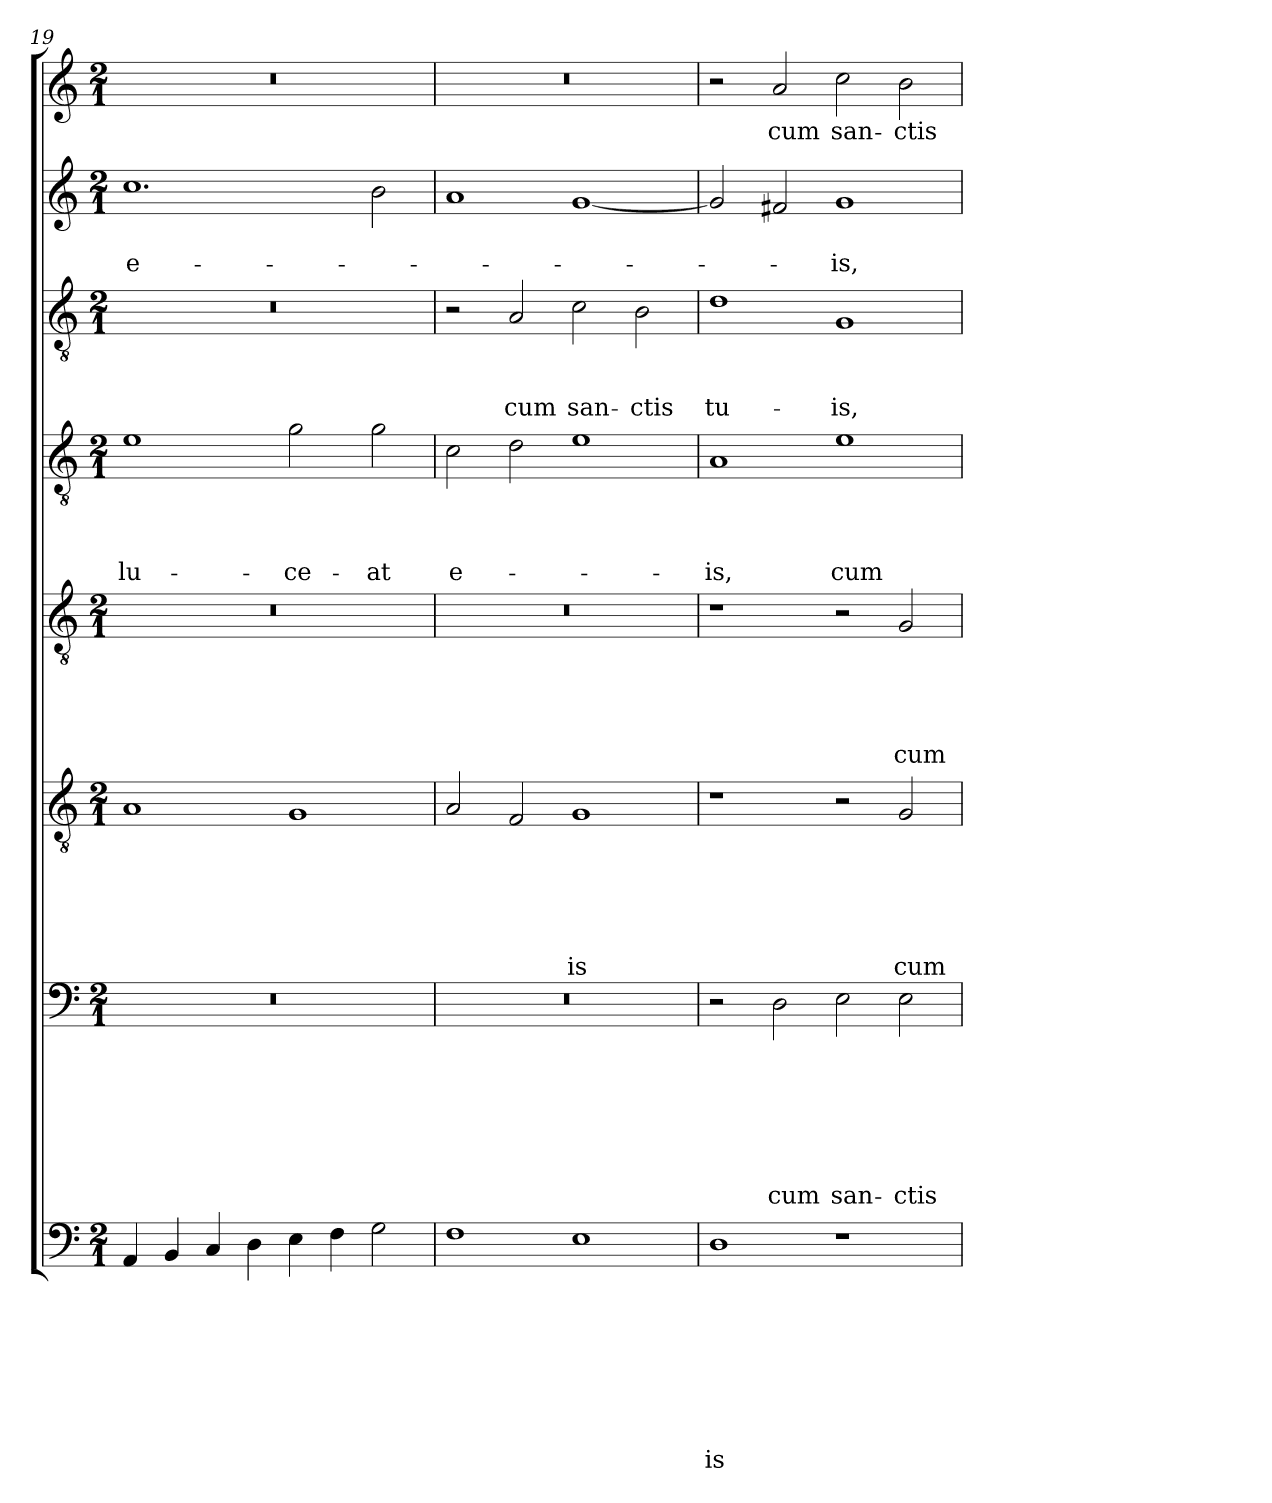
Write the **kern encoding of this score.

**kern	**text	**text	**text	**text	**text	**text	**text	**text	**kern	**text	**text	**text	**text	**text	**text	**text	**kern	**text	**text	**text	**text	**text	**text	**kern	**text	**text	**text	**text	**text	**kern	**text	**text	**text	**text	**kern	**text	**text	**text	**kern	**text	**text	**kern	**text
*part8	*part8	*part8	*part8	*part8	*part8	*part8	*part8	*part8	*part7	*part7	*part7	*part7	*part7	*part7	*part7	*part7	*part6	*part6	*part6	*part6	*part6	*part6	*part6	*part5	*part5	*part5	*part5	*part5	*part5	*part4	*part4	*part4	*part4	*part4	*part3	*part3	*part3	*part3	*part2	*part2	*part2	*part1	*part1
*staff8	*staff8	*staff8	*staff8	*staff8	*staff8	*staff8	*staff8	*staff8	*staff7	*staff7	*staff7	*staff7	*staff7	*staff7	*staff7	*staff7	*staff6	*staff6	*staff6	*staff6	*staff6	*staff6	*staff6	*staff5	*staff5	*staff5	*staff5	*staff5	*staff5	*staff4	*staff4	*staff4	*staff4	*staff4	*staff3	*staff3	*staff3	*staff3	*staff2	*staff2	*staff2	*staff1	*staff1
*clefF4	*	*	*	*	*	*	*	*	*clefF4	*	*	*	*	*	*	*	*clefGv2	*	*	*	*	*	*	*clefGv2	*	*	*	*	*	*clefGv2	*	*	*	*	*clefGv2	*	*	*	*clefG2	*	*	*clefG2	*
*k[]	*	*	*	*	*	*	*	*	*k[]	*	*	*	*	*	*	*	*k[]	*	*	*	*	*	*	*k[]	*	*	*	*	*	*k[]	*	*	*	*	*k[]	*	*	*	*k[]	*	*	*k[]	*
*C:	*	*	*	*	*	*	*	*	*C:	*	*	*	*	*	*	*	*C:	*	*	*	*	*	*	*C:	*	*	*	*	*	*C:	*	*	*	*	*C:	*	*	*	*C:	*	*	*C:	*
*M2/1	*	*	*	*	*	*	*	*	*M2/1	*	*	*	*	*	*	*	*M2/1	*	*	*	*	*	*	*M2/1	*	*	*	*	*	*M2/1	*	*	*	*	*M2/1	*	*	*	*M2/1	*	*	*M2/1	*
=19	=19	=19	=19	=19	=19	=19	=19	=19	=19	=19	=19	=19	=19	=19	=19	=19	=19	=19	=19	=19	=19	=19	=19	=19	=19	=19	=19	=19	=19	=19	=19	=19	=19	=19	=19	=19	=19	=19	=19	=19	=19	=19	=19
!	!	!	!	!	!	!	!	!	!	!	!	!	!	!	!	!	!	!	!	!	!	!	!	!	!	!	!	!	!	!	!	!	!	!LO:LY:b	!	!	!	!	!	!	!LO:LY:b	!	!
4AA/	.	.	.	.	.	.	.	.	0r	.	.	.	.	.	.	.	1A	.	.	.	.	.	.	0r	.	.	.	.	.	1e	.	.	.	lu-	0r	.	.	.	1.cc	.	e-	0r	.
4BB/	.	.	.	.	.	.	.	.	.	.	.	.	.	.	.	.	.	.	.	.	.	.	.	.	.	.	.	.	.	.	.	.	.	.	.	.	.	.	.	.	.	.	.
4C/	.	.	.	.	.	.	.	.	.	.	.	.	.	.	.	.	.	.	.	.	.	.	.	.	.	.	.	.	.	.	.	.	.	.	.	.	.	.	.	.	.	.	.
4D\	.	.	.	.	.	.	.	.	.	.	.	.	.	.	.	.	.	.	.	.	.	.	.	.	.	.	.	.	.	.	.	.	.	.	.	.	.	.	.	.	.	.	.
!	!	!	!	!	!	!	!	!	!	!	!	!	!	!	!	!	!	!	!	!	!	!	!	!	!	!	!	!	!	!	!	!	!	!LO:LY:b	!	!	!	!	!	!	!	!	!
4E\	.	.	.	.	.	.	.	.	.	.	.	.	.	.	.	.	1G	.	.	.	.	.	.	.	.	.	.	.	.	2g\	.	.	.	-ce-	.	.	.	.	.	.	.	.	.
4F\	.	.	.	.	.	.	.	.	.	.	.	.	.	.	.	.	.	.	.	.	.	.	.	.	.	.	.	.	.	.	.	.	.	.	.	.	.	.	.	.	.	.	.
!	!	!	!	!	!	!	!	!	!	!	!	!	!	!	!	!	!	!	!	!	!	!	!	!	!	!	!	!	!	!	!	!	!	!LO:LY:b	!	!	!	!	!	!	!	!	!
2G\	.	.	.	.	.	.	.	.	.	.	.	.	.	.	.	.	.	.	.	.	.	.	.	.	.	.	.	.	.	2g\	.	.	.	-at	.	.	.	.	2b\	.	.	.	.
=20	=20	=20	=20	=20	=20	=20	=20	=20	=20	=20	=20	=20	=20	=20	=20	=20	=20	=20	=20	=20	=20	=20	=20	=20	=20	=20	=20	=20	=20	=20	=20	=20	=20	=20	=20	=20	=20	=20	=20	=20	=20	=20	=20
!	!	!	!	!	!	!	!	!	!	!	!	!	!	!	!	!	!	!	!	!	!	!	!	!	!	!	!	!	!	!	!	!	!	!LO:LY:b	!	!	!	!	!	!	!	!	!
1F	.	.	.	.	.	.	.	.	0r	.	.	.	.	.	.	.	2A/	.	.	.	.	.	.	0r	.	.	.	.	.	2c\	.	.	.	e-	2r	.	.	.	1a	.	.	0r	.
!	!	!	!	!	!	!	!	!	!	!	!	!	!	!	!	!	!	!	!	!	!	!	!	!	!	!	!	!	!	!	!	!	!	!	!	!	!	!LO:LY:b	!	!	!	!	!
.	.	.	.	.	.	.	.	.	.	.	.	.	.	.	.	.	2F/	.	.	.	.	.	.	.	.	.	.	.	.	2d\	.	.	.	.	2A/	.	.	cum	.	.	.	.	.
!	!	!	!	!	!	!	!	!	!	!	!	!	!	!	!	!	!	!	!	!	!	!	!LO:LY:b	!	!	!	!	!	!	!	!	!	!	!	!	!	!	!LO:LY:b	!	!	!	!	!
1E	.	.	.	.	.	.	.	.	.	.	.	.	.	.	.	.	1G	.	.	.	.	.	-is	.	.	.	.	.	.	1e	.	.	.	.	2c\	.	.	san-	[1g	.	.	.	.
!	!	!	!	!	!	!	!	!	!	!	!	!	!	!	!	!	!	!	!	!	!	!	!	!	!	!	!	!	!	!	!	!	!	!	!	!	!	!LO:LY:b	!	!	!	!	!
.	.	.	.	.	.	.	.	.	.	.	.	.	.	.	.	.	.	.	.	.	.	.	.	.	.	.	.	.	.	.	.	.	.	.	2B\	.	.	-ctis	.	.	.	.	.
=21	=21	=21	=21	=21	=21	=21	=21	=21	=21	=21	=21	=21	=21	=21	=21	=21	=21	=21	=21	=21	=21	=21	=21	=21	=21	=21	=21	=21	=21	=21	=21	=21	=21	=21	=21	=21	=21	=21	=21	=21	=21	=21	=21
!	!	!	!	!	!	!	!	!LO:LY:b	!	!	!	!	!	!	!	!	!	!	!	!	!	!	!	!	!	!	!	!	!	!	!	!	!	!LO:LY:b	!	!	!	!LO:LY:b	!	!	!	!	!
1D	.	.	.	.	.	.	.	-is	2r	.	.	.	.	.	.	.	1r	.	.	.	.	.	.	1r	.	.	.	.	.	1A	.	.	.	-is,	1d	.	.	tu-	2g/]	.	.	2r	.
!	!	!	!	!	!	!	!	!	!	!	!	!	!	!	!	!LO:LY:b	!	!	!	!	!	!	!	!	!	!	!	!	!	!	!	!	!	!	!	!	!	!	!	!	!	!	!LO:LY:b
.	.	.	.	.	.	.	.	.	2D\	.	.	.	.	.	.	cum	.	.	.	.	.	.	.	.	.	.	.	.	.	.	.	.	.	.	.	.	.	.	2f#X/	.	.	2a/	cum
!	!	!	!	!	!	!	!	!	!	!	!	!	!	!	!	!LO:LY:b	!	!	!	!	!	!	!	!	!	!	!	!	!	!	!	!	!	!LO:LY:b	!	!	!	!LO:LY:b	!	!	!LO:LY:b	!	!LO:LY:b
1r	.	.	.	.	.	.	.	.	2E\	.	.	.	.	.	.	san-	2r	.	.	.	.	.	.	2r	.	.	.	.	.	1e	.	.	.	cum	1G	.	.	-is,	1g	.	-is,	2cc\	san-
!	!	!	!	!	!	!	!	!	!	!	!	!	!	!	!	!LO:LY:b	!	!	!	!	!	!	!LO:LY:b	!	!	!	!	!	!LO:LY:b	!	!	!	!	!	!	!	!	!	!	!	!	!	!LO:LY:b
.	.	.	.	.	.	.	.	.	2E\	.	.	.	.	.	.	-ctis	2G/	.	.	.	.	.	cum	2G/	.	.	.	.	cum	.	.	.	.	.	.	.	.	.	.	.	.	2b\	-ctis
=	=	=	=	=	=	=	=	=	=	=	=	=	=	=	=	=	=	=	=	=	=	=	=	=	=	=	=	=	=	=	=	=	=	=	=	=	=	=	=	=	=	=	=
*-	*-	*-	*-	*-	*-	*-	*-	*-	*-	*-	*-	*-	*-	*-	*-	*-	*-	*-	*-	*-	*-	*-	*-	*-	*-	*-	*-	*-	*-	*-	*-	*-	*-	*-	*-	*-	*-	*-	*-	*-	*-	*-	*-
